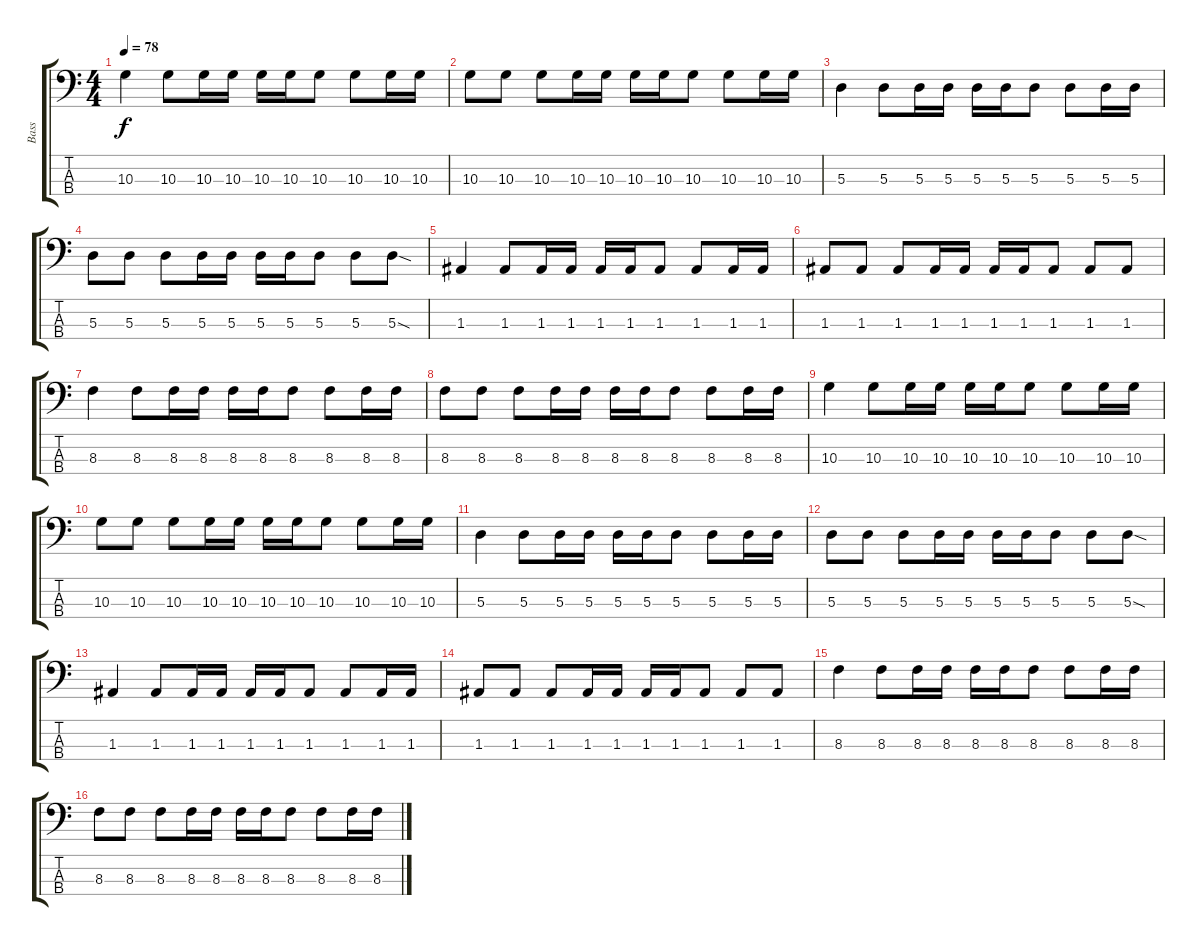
\track ("Bass" "Bass") {instrument electricbassfinger}
\staff {score tabs}
\tuning (G2 D2 A1 E1) {hide}
\ts (4 4)
\tempo 78
\clef f4
\ks c
10.3.4{dy f} 10.3.8 10.3.16 10.3.16 10.3.16 10.3.16 10.3.8 10.3.8 10.3.16 10.3.16 |
10.3.8 10.3.8 10.3.8 10.3.16 10.3.16 10.3.16 10.3.16 10.3.8 10.3.8 10.3.16 10.3.16 |
5.3.4 5.3.8 5.3.16 5.3.16 5.3.16 5.3.16 5.3.8 5.3.8 5.3.16 5.3.16 |
5.3.8 5.3.8 5.3.8 5.3.16 5.3.16 5.3.16 5.3.16 5.3.8 5.3.8 5.3{sod}.8 |
1.3.4 1.3.8 1.3.16 1.3.16 1.3.16 1.3.16 1.3.8 1.3.8 1.3.16 1.3.16 |
1.3.8 1.3.8 1.3.8 1.3.16 1.3.16 1.3.16 1.3.16 1.3.8 1.3.8 1.3.8 |
8.3.4 8.3.8 8.3.16 8.3.16 8.3.16 8.3.16 8.3.8 8.3.8 8.3.16 8.3.16 |
8.3.8 8.3.8 8.3.8 8.3.16 8.3.16 8.3.16 8.3.16 8.3.8 8.3.8 8.3.16 8.3.16 |
10.3.4 10.3.8 10.3.16 10.3.16 10.3.16 10.3.16 10.3.8 10.3.8 10.3.16 10.3.16 |
10.3.8 10.3.8 10.3.8 10.3.16 10.3.16 10.3.16 10.3.16 10.3.8 10.3.8 10.3.16 10.3.16 |
5.3.4 5.3.8 5.3.16 5.3.16 5.3.16 5.3.16 5.3.8 5.3.8 5.3.16 5.3.16 |
5.3.8 5.3.8 5.3.8 5.3.16 5.3.16 5.3.16 5.3.16 5.3.8 5.3.8 5.3{sod}.8 |
1.3.4 1.3.8 1.3.16 1.3.16 1.3.16 1.3.16 1.3.8 1.3.8 1.3.16 1.3.16 |
1.3.8 1.3.8 1.3.8 1.3.16 1.3.16 1.3.16 1.3.16 1.3.8 1.3.8 1.3.8 |
8.3.4 8.3.8 8.3.16 8.3.16 8.3.16 8.3.16 8.3.8 8.3.8 8.3.16 8.3.16 |
8.3.8 8.3.8 8.3.8 8.3.16 8.3.16 8.3.16 8.3.16 8.3.8 8.3.8 8.3.16 8.3.16
